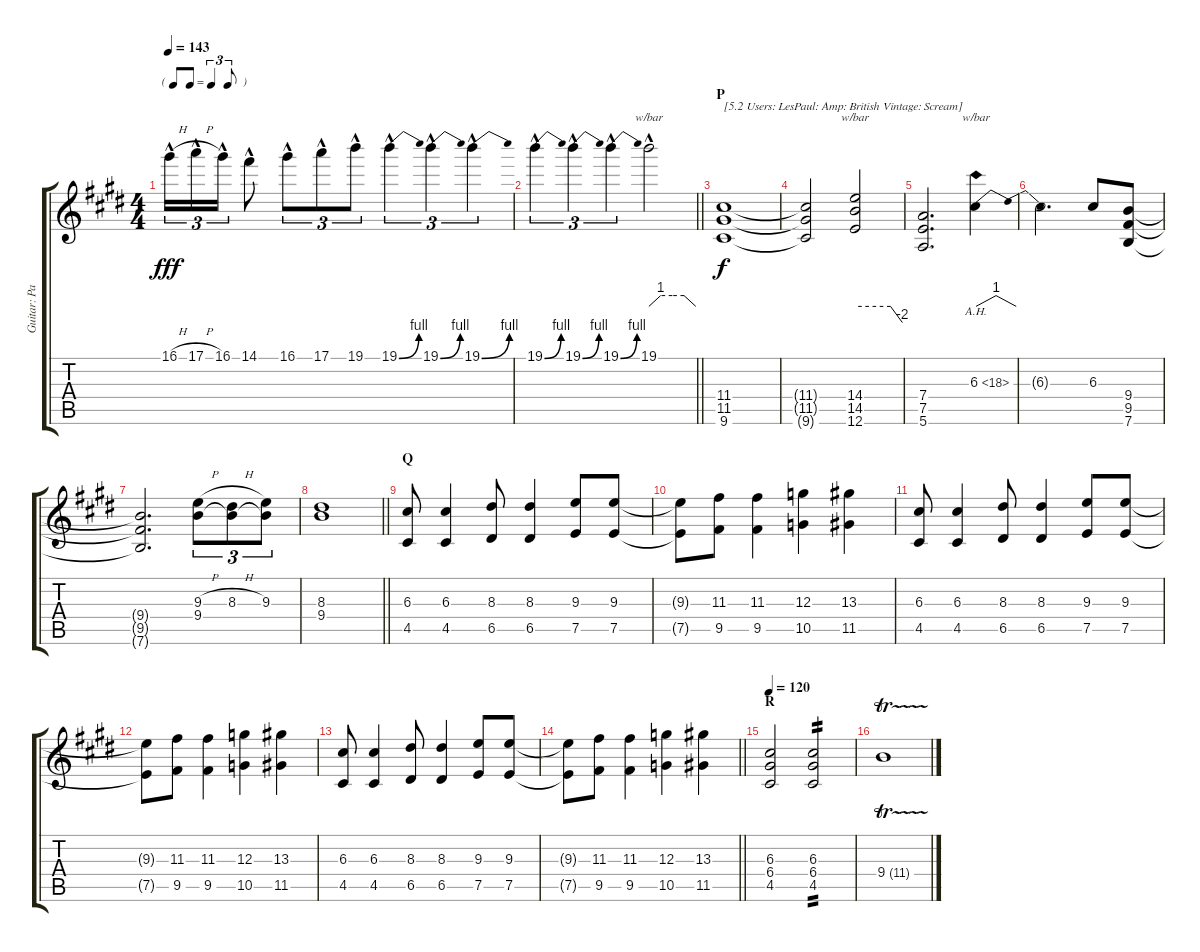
\track ("Guitar: Paul" "Guitar: Pa") {instrument overdrivenguitar}
\staff {score tabs}
\tuning (E4 B3 G3 D3 A2 E2) {hide}
\ts (4 4)
\tf triplet8th
\tempo 143
\clef g2
\ks e
16.1{h hac}.16{tu (3 2) dy fff} 17.1{h hac}.16{tu (3 2)} 16.1{hac}.16{tu (3 2)} 14.1{hac}.8 16.1{hac}.8{tu (3 2)} 17.1{hac}.8{tu (3 2)} 19.1{hac}.8{tu (3 2)} 19.1{be (bend 0 0 60 4) hac}.4{tu (3 2)} 19.1{be (bend 0 0 60 4) hac}.4{tu (3 2)} 19.1{be (bend 0 0 60 4) hac}.4{tu (3 2)} |
\barLineRight lightlight
19.1{be (bend 0 0 60 4) hac}.4{tu (3 2)} 19.1{be (bend 0 0 60 4) hac}.4{tu (3 2)} 19.1{be (bend 0 0 60 4) hac}.4{tu (3 2)} 19.1{hac}.2{tbe (custom default 0 0 15 4 30 4 45 4 60 0)} |
\section ("" "P")
(11.4 11.5 9.6).1{txt "[5.2 Users: LesPaul: Amp: British Vintage: Scream]" dy f volume 13 balance 12 instrument overdrivenguitar} |
(11.4{t} 11.5{t} 9.6{t}).2 (14.4 14.5 12.6).2{tbe (custom default 0 0 45 0 60 -8)} |
(7.4 7.5 5.6).2{d} 6.3{ah 12}.4{tbe (dip default 0 0 30 4 60 0)} |
6.3{t}.2{d} 6.3.8 (9.4 9.5 7.6).8 |
(9.4{t} 9.5{t} 7.6{t}).2{d} (9.3{h} 9.4).8{tu (3 2)} (8.3{h} 9.4{t}).8{tu (3 2)} (9.3 9.4{t}).8{tu (3 2)} |
\barLineRight lightlight
(8.3 9.4).1 |
\section ("" "Q")
(6.3 4.5).8 (6.3 4.5).4 (8.3 6.5).8 (8.3 6.5).4 (9.3 7.5).8 (9.3 7.5).8 |
(9.3{t} 7.5{t}).8 (11.3 9.5).8 (11.3 9.5).4 (12.3 10.5).4 (13.3 11.5).4 |
(6.3 4.5).8 (6.3 4.5).4 (8.3 6.5).8 (8.3 6.5).4 (9.3 7.5).8 (9.3 7.5).8 |
(9.3{t} 7.5{t}).8 (11.3 9.5).8 (11.3 9.5).4 (12.3 10.5).4 (13.3 11.5).4 |
(6.3 4.5).8 (6.3 4.5).4 (8.3 6.5).8 (8.3 6.5).4 (9.3 7.5).8 (9.3 7.5).8 |
\barLineRight lightlight
(9.3{t} 7.5{t}).8 (11.3 9.5).8 (11.3 9.5).4 (12.3 10.5).4 (13.3 11.5).4 |
\section ("" "R")
\tempo 120
(6.3 6.4 4.5).2 (6.3 6.4 4.5).2{tp 2} |
9.4{tr (11 32)}.1
